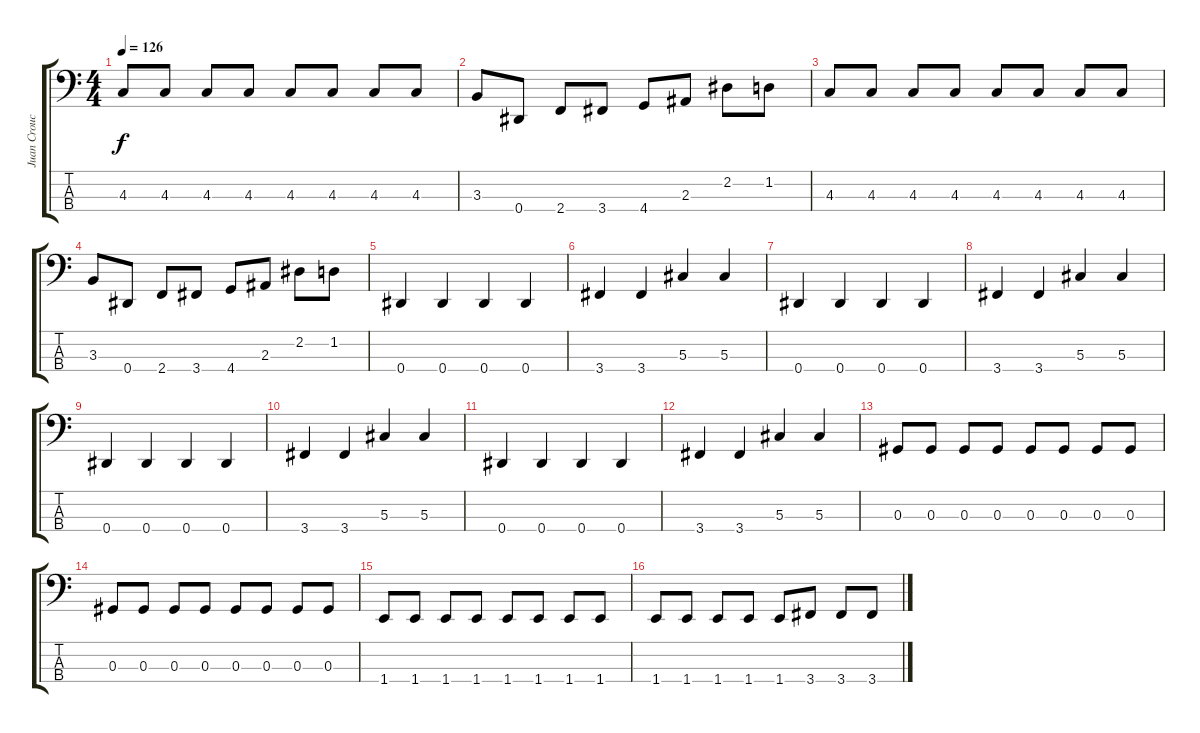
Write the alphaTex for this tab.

\track ("Juan Croucier" "Juan Crouc") {instrument electricbassfinger}
\staff {score tabs}
\tuning (Gb2 Db2 Ab1 Eb1) {hide}
\ts (4 4)
\tempo 126
\clef f4
\ks c
4.3.8{dy f} 4.3.8 4.3.8 4.3.8 4.3.8 4.3.8 4.3.8 4.3.8 |
3.3.8 0.4.8 2.4.8 3.4.8 4.4.8 2.3.8 2.2.8 1.2.8 |
4.3.8 4.3.8 4.3.8 4.3.8 4.3.8 4.3.8 4.3.8 4.3.8 |
3.3.8 0.4.8 2.4.8 3.4.8 4.4.8 2.3.8 2.2.8 1.2.8 |
0.4.4 0.4.4 0.4.4 0.4.4 |
3.4.4 3.4.4 5.3.4 5.3.4 |
0.4.4 0.4.4 0.4.4 0.4.4 |
3.4.4 3.4.4 5.3.4 5.3.4 |
0.4.4 0.4.4 0.4.4 0.4.4 |
3.4.4 3.4.4 5.3.4 5.3.4 |
0.4.4 0.4.4 0.4.4 0.4.4 |
3.4.4 3.4.4 5.3.4 5.3.4 |
0.3.8 0.3.8 0.3.8 0.3.8 0.3.8 0.3.8 0.3.8 0.3.8 |
0.3.8 0.3.8 0.3.8 0.3.8 0.3.8 0.3.8 0.3.8 0.3.8 |
1.4.8 1.4.8 1.4.8 1.4.8 1.4.8 1.4.8 1.4.8 1.4.8 |
1.4.8 1.4.8 1.4.8 1.4.8 1.4.8 3.4.8 3.4.8 3.4.8
